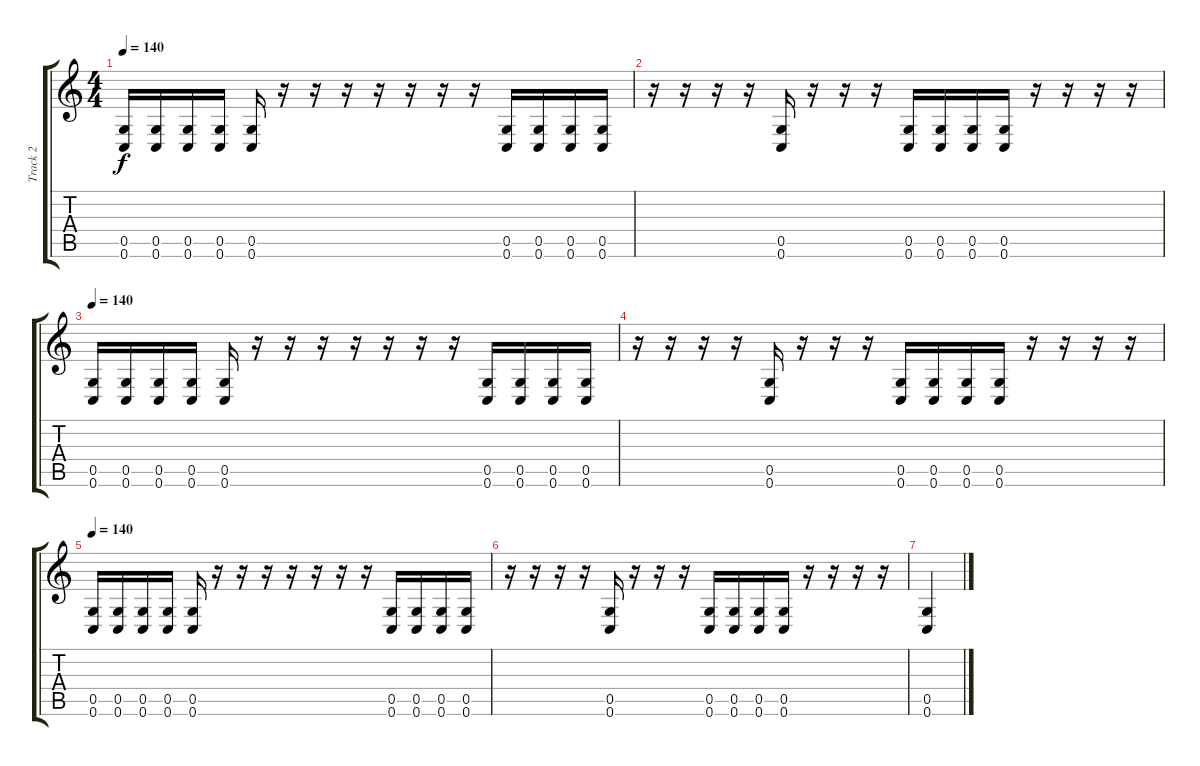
\track ("Track 2" "Track 2") {instrument distortionguitar}
\staff {score tabs}
\tuning (D4 A3 F3 C3 G2 C2) {hide}
\ts (4 4)
\tempo 140
\clef g2
\ks c
(0.5 0.6).16{dy f} (0.5 0.6).16 (0.5 0.6).16 (0.5 0.6).16 (0.5 0.6).16 r.16 r.16 r.16 r.16 r.16 r.16 r.16 (0.5 0.6).16 (0.5 0.6).16 (0.5 0.6).16 (0.5 0.6).16 |
r.16 r.16 r.16 r.16 (0.5 0.6).16 r.16 r.16 r.16 (0.5 0.6).16 (0.5 0.6).16 (0.5 0.6).16 (0.5 0.6).16 r.16 r.16 r.16 r.16 |
\tempo 140
(0.5 0.6).16 (0.5 0.6).16 (0.5 0.6).16 (0.5 0.6).16 (0.5 0.6).16 r.16 r.16 r.16 r.16 r.16 r.16 r.16 (0.5 0.6).16 (0.5 0.6).16 (0.5 0.6).16 (0.5 0.6).16 |
r.16 r.16 r.16 r.16 (0.5 0.6).16 r.16 r.16 r.16 (0.5 0.6).16 (0.5 0.6).16 (0.5 0.6).16 (0.5 0.6).16 r.16 r.16 r.16 r.16 |
\tempo 140
(0.5 0.6).16 (0.5 0.6).16 (0.5 0.6).16 (0.5 0.6).16 (0.5 0.6).16 r.16 r.16 r.16 r.16 r.16 r.16 r.16 (0.5 0.6).16 (0.5 0.6).16 (0.5 0.6).16 (0.5 0.6).16 |
r.16 r.16 r.16 r.16 (0.5 0.6).16 r.16 r.16 r.16 (0.5 0.6).16 (0.5 0.6).16 (0.5 0.6).16 (0.5 0.6).16 r.16 r.16 r.16 r.16 |
(0.5 0.6).4
